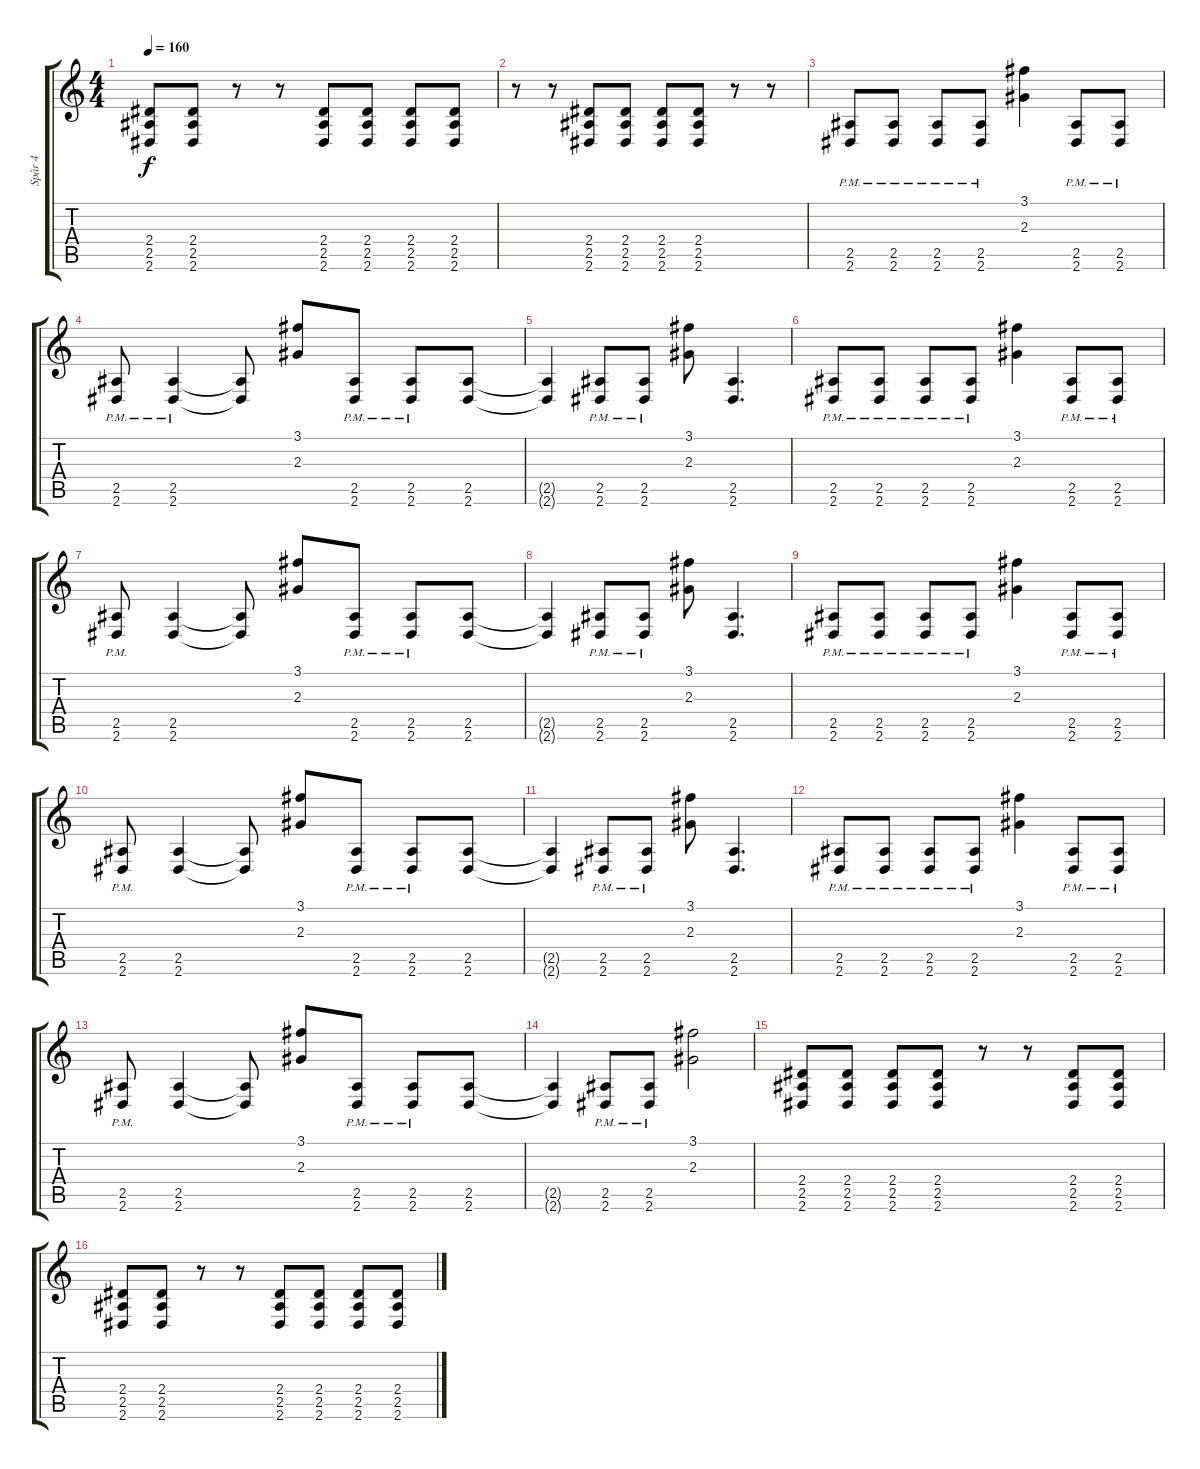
\track ("Spår 4" "Spår 4") {instrument distortionguitar}
\staff {score tabs}
\tuning (Eb4 Bb3 Gb3 Db3 Ab2 Db2) {hide}
\ts (4 4)
\tempo 160
\clef g2
\ks c
(2.4 2.5 2.6).8{dy f} (2.4 2.5 2.6).8 r.8 r.8 (2.4 2.5 2.6).8 (2.4 2.5 2.6).8 (2.4 2.5 2.6).8 (2.4 2.5 2.6).8 |
r.8 r.8 (2.4 2.5 2.6).8 (2.4 2.5 2.6).8 (2.4 2.5 2.6).8 (2.4 2.5 2.6).8 r.8 r.8 |
(2.5{pm} 2.6{pm}).8 (2.5{pm} 2.6{pm}).8 (2.5{pm} 2.6{pm}).8 (2.5{pm} 2.6{pm}).8 (3.1 2.3).4 (2.5{pm} 2.6{pm}).8 (2.5{pm} 2.6{pm}).8 |
(2.5{pm} 2.6{pm}).8 (2.5{pm} 2.6).4 (2.5{t} 2.6{t}).8 (3.1 2.3).8 (2.5{pm} 2.6{pm}).8 (2.5{pm} 2.6{pm}).8 (2.5 2.6).8 |
(2.5{t} 2.6{t}).4 (2.5{pm} 2.6{pm}).8 (2.5{pm} 2.6{pm}).8 (3.1 2.3).8 (2.5 2.6).4{d} |
(2.5{pm} 2.6{pm}).8 (2.5{pm} 2.6{pm}).8 (2.5{pm} 2.6{pm}).8 (2.5{pm} 2.6{pm}).8 (3.1 2.3).4 (2.5{pm} 2.6{pm}).8 (2.5{pm} 2.6{pm}).8 |
(2.5{pm} 2.6{pm}).8 (2.5 2.6).4 (2.5{t} 2.6{t}).8 (3.1 2.3).8 (2.5{pm} 2.6{pm}).8 (2.5{pm} 2.6{pm}).8 (2.5 2.6).8 |
(2.5{t} 2.6{t}).4 (2.5{pm} 2.6{pm}).8 (2.5{pm} 2.6{pm}).8 (3.1 2.3).8 (2.5 2.6).4{d} |
(2.5{pm} 2.6{pm}).8 (2.5{pm} 2.6{pm}).8 (2.5{pm} 2.6{pm}).8 (2.5{pm} 2.6{pm}).8 (3.1 2.3).4 (2.5{pm} 2.6{pm}).8 (2.5{pm} 2.6{pm}).8 |
(2.5{pm} 2.6{pm}).8 (2.5 2.6).4 (2.5{t} 2.6{t}).8 (3.1 2.3).8 (2.5{pm} 2.6{pm}).8 (2.5{pm} 2.6{pm}).8 (2.5 2.6).8 |
(2.5{t} 2.6{t}).4 (2.5{pm} 2.6{pm}).8 (2.5{pm} 2.6{pm}).8 (3.1 2.3).8 (2.5 2.6).4{d} |
(2.5{pm} 2.6{pm}).8 (2.5{pm} 2.6{pm}).8 (2.5{pm} 2.6{pm}).8 (2.5{pm} 2.6{pm}).8 (3.1 2.3).4 (2.5{pm} 2.6{pm}).8 (2.5{pm} 2.6{pm}).8 |
(2.5{pm} 2.6{pm}).8 (2.5 2.6).4 (2.5{t} 2.6{t}).8 (3.1 2.3).8 (2.5{pm} 2.6{pm}).8 (2.5{pm} 2.6{pm}).8 (2.5 2.6).8 |
(2.5{t} 2.6{t}).4 (2.5{pm} 2.6{pm}).8 (2.5{pm} 2.6{pm}).8 (3.1 2.3).2 |
(2.4 2.5 2.6).8 (2.4 2.5 2.6).8 (2.4 2.5 2.6).8 (2.4 2.5 2.6).8 r.8 r.8 (2.4 2.5 2.6).8 (2.4 2.5 2.6).8 |
(2.4 2.5 2.6).8 (2.4 2.5 2.6).8 r.8 r.8 (2.4 2.5 2.6).8 (2.4 2.5 2.6).8 (2.4 2.5 2.6).8 (2.4 2.5 2.6).8
